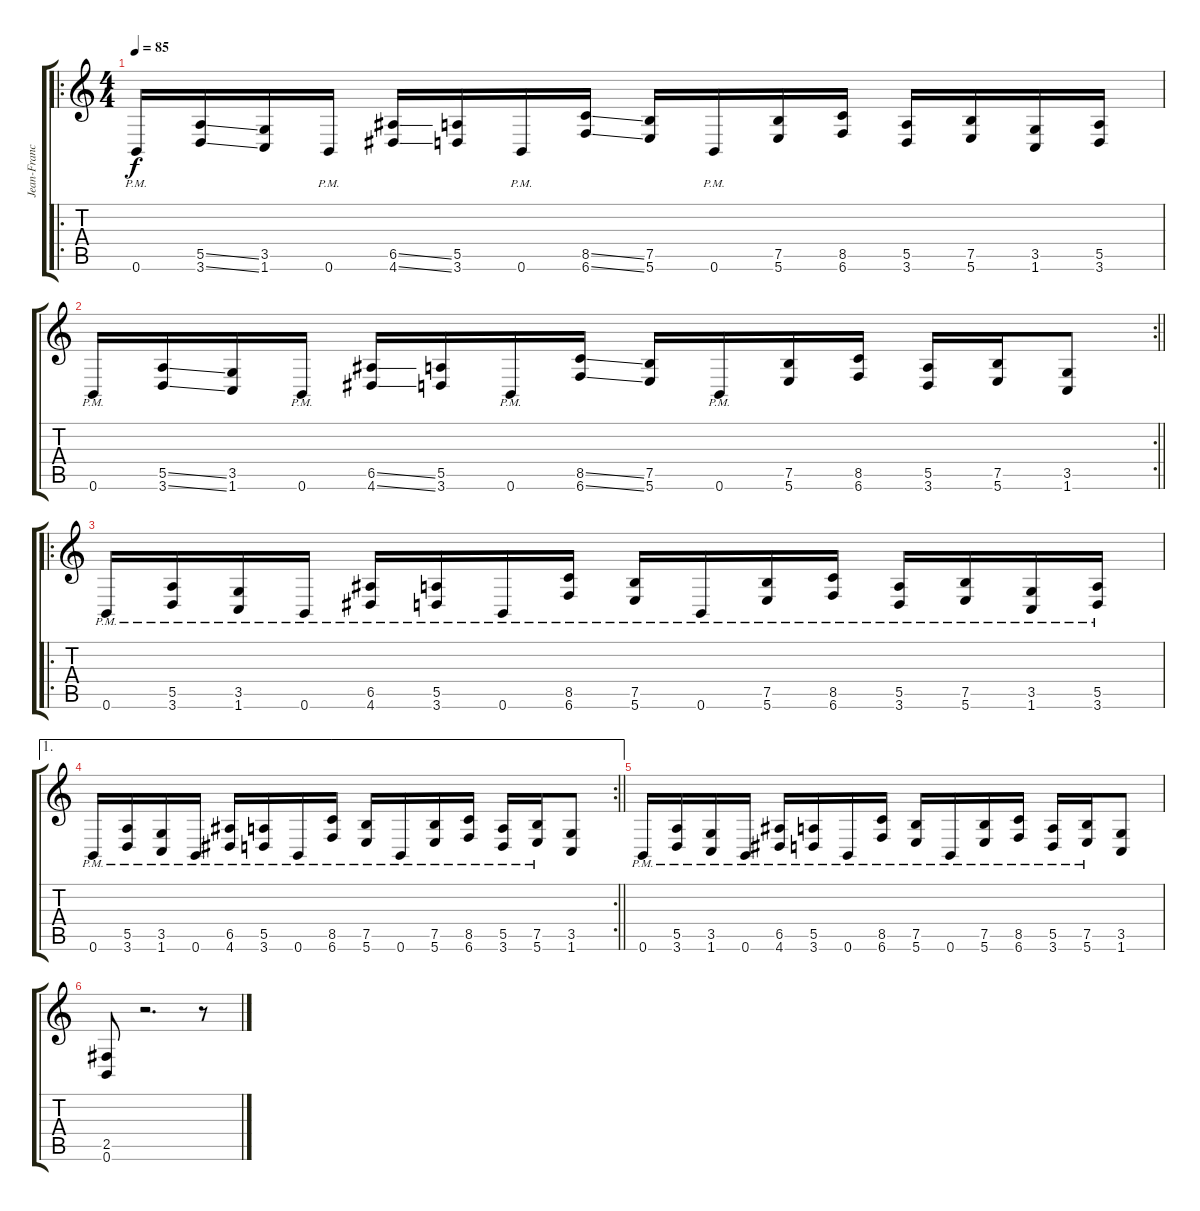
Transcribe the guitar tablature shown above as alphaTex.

\track ("Jean-Francois Dagenals 2" "Jean-Franc") {instrument distortionguitar}
\staff {score tabs}
\tuning (B3 Gb3 D3 A2 E2 B1) {hide}
\ro
\ts (4 4)
\tempo 85
\clef g2
\ks c
0.6{pm}.16{dy f} (5.5{ss} 3.6{ss}).16 (3.5 1.6).16 0.6{pm}.16 (6.5{ss} 4.6{ss}).16 (5.5 3.6).16 0.6{pm}.16 (8.5{ss} 6.6{ss}).16 (7.5 5.6).16 0.6{pm}.16 (7.5 5.6).16 (8.5 6.6).16 (5.5 3.6).16 (7.5 5.6).16 (3.5 1.6).16 (5.5 3.6).16 |
\rc 2
\barLineRight lightlight
0.6{pm}.16 (5.5{ss} 3.6{ss}).16 (3.5 1.6).16 0.6{pm}.16 (6.5{ss} 4.6{ss}).16 (5.5 3.6).16 0.6{pm}.16 (8.5{ss} 6.6{ss}).16 (7.5 5.6).16 0.6{pm}.16 (7.5 5.6).16 (8.5 6.6).16 (5.5 3.6).16 (7.5 5.6).16 (3.5 1.6).8 |
\ro
0.6{pm}.16 (5.5{pm} 3.6{pm}).16 (3.5{pm} 1.6{pm}).16 0.6{pm}.16 (6.5{pm} 4.6{pm}).16 (5.5{pm} 3.6{pm}).16 0.6{pm}.16 (8.5{pm} 6.6{pm}).16 (7.5{pm} 5.6{pm}).16 0.6{pm}.16 (7.5{pm} 5.6{pm}).16 (8.5{pm} 6.6{pm}).16 (5.5{pm} 3.6{pm}).16 (7.5{pm} 5.6{pm}).16 (3.5{pm} 1.6{pm}).16 (5.5{pm} 3.6{pm}).16 |
\ae 1
\rc 2
\barLineRight lightlight
0.6{pm}.16 (5.5{pm} 3.6{pm}).16 (3.5{pm} 1.6{pm}).16 0.6{pm}.16 (6.5{pm} 4.6{pm}).16 (5.5{pm} 3.6{pm}).16 0.6{pm}.16 (8.5{pm} 6.6{pm}).16 (7.5{pm} 5.6{pm}).16 0.6{pm}.16 (7.5{pm} 5.6{pm}).16 (8.5{pm} 6.6{pm}).16 (5.5{pm} 3.6{pm}).16 (7.5{pm} 5.6{pm}).16 (3.5 1.6).8 |
0.6{pm}.16 (5.5{pm} 3.6{pm}).16 (3.5{pm} 1.6{pm}).16 0.6{pm}.16 (6.5{pm} 4.6{pm}).16 (5.5{pm} 3.6{pm}).16 0.6{pm}.16 (8.5{pm} 6.6{pm}).16 (7.5{pm} 5.6{pm}).16 0.6{pm}.16 (7.5{pm} 5.6{pm}).16 (8.5{pm} 6.6{pm}).16 (5.5{pm} 3.6{pm}).16 (7.5{pm} 5.6{pm}).16 (3.5 1.6).8 |
(2.5 0.6).8 r.2{d} r.8
